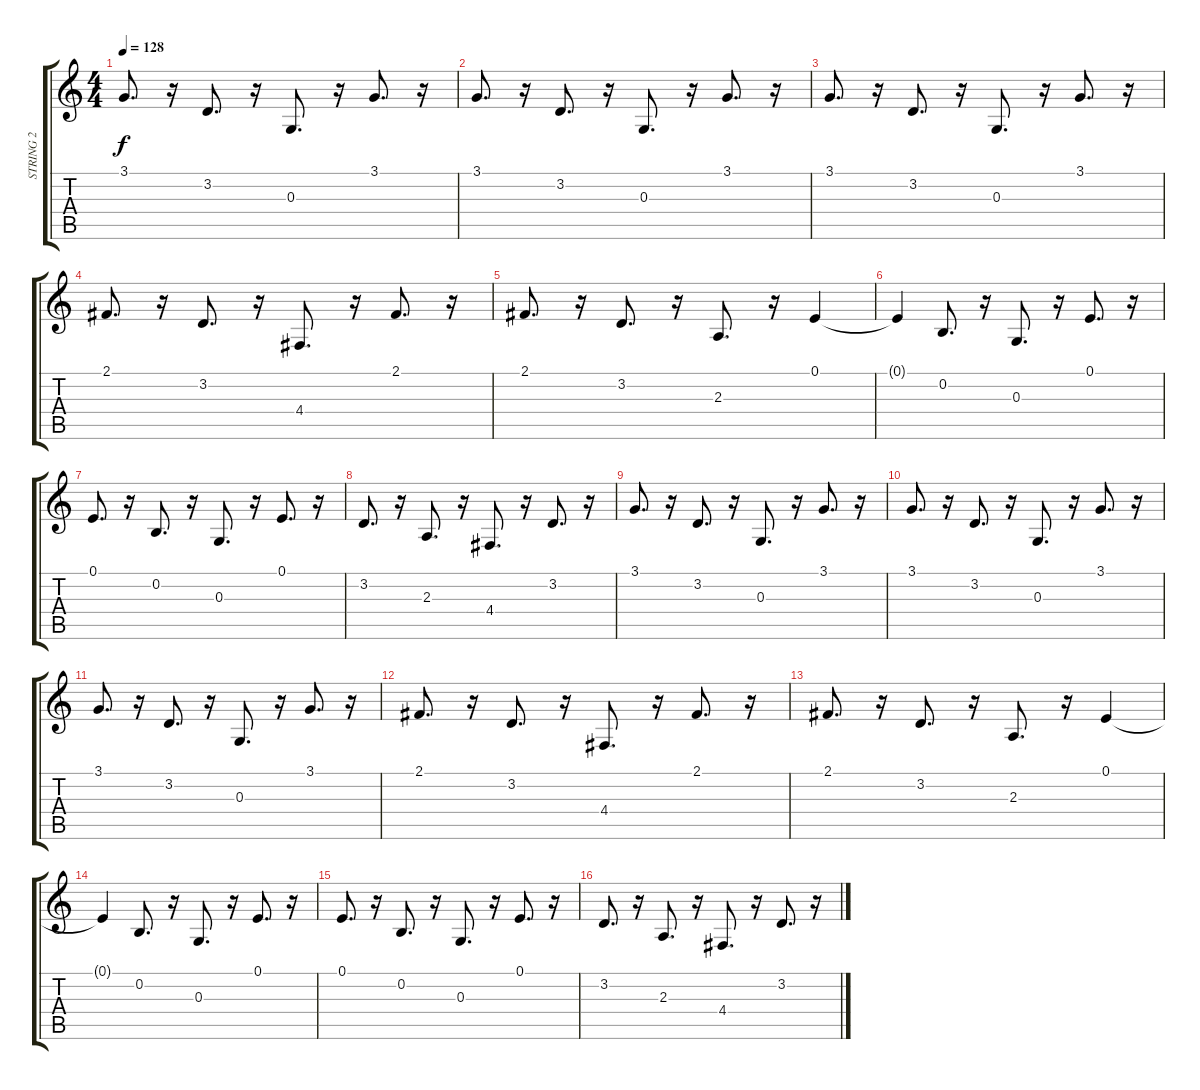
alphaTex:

\track ("STRING 2" "STRING 2") {instrument fx8scifi}
\staff {score tabs}
\tuning (E4 B3 G3 D3 A2 E2) {hide}
\ts (4 4)
\tempo 128
\clef g2
\ks c
3.1.8{d dy f} r.16 3.2.8{d} r.16 0.3.8{d} r.16 3.1.8{d} r.16 |
3.1.8{d} r.16 3.2.8{d} r.16 0.3.8{d} r.16 3.1.8{d} r.16 |
3.1.8{d} r.16 3.2.8{d} r.16 0.3.8{d} r.16 3.1.8{d} r.16 |
2.1.8{d} r.16 3.2.8{d} r.16 4.4.8{d} r.16 2.1.8{d} r.16 |
2.1.8{d} r.16 3.2.8{d} r.16 2.3.8{d} r.16 0.1.4 |
0.1{t}.4 0.2.8{d} r.16 0.3.8{d} r.16 0.1.8{d} r.16 |
0.1.8{d} r.16 0.2.8{d} r.16 0.3.8{d} r.16 0.1.8{d} r.16 |
3.2.8{d} r.16 2.3.8{d} r.16 4.4.8{d} r.16 3.2.8{d} r.16 |
3.1.8{d} r.16 3.2.8{d} r.16 0.3.8{d} r.16 3.1.8{d} r.16 |
3.1.8{d} r.16 3.2.8{d} r.16 0.3.8{d} r.16 3.1.8{d} r.16 |
3.1.8{d} r.16 3.2.8{d} r.16 0.3.8{d} r.16 3.1.8{d} r.16 |
2.1.8{d} r.16 3.2.8{d} r.16 4.4.8{d} r.16 2.1.8{d} r.16 |
2.1.8{d} r.16 3.2.8{d} r.16 2.3.8{d} r.16 0.1.4 |
0.1{t}.4 0.2.8{d} r.16 0.3.8{d} r.16 0.1.8{d} r.16 |
0.1.8{d} r.16 0.2.8{d} r.16 0.3.8{d} r.16 0.1.8{d} r.16 |
3.2.8{d} r.16 2.3.8{d} r.16 4.4.8{d} r.16 3.2.8{d} r.16
